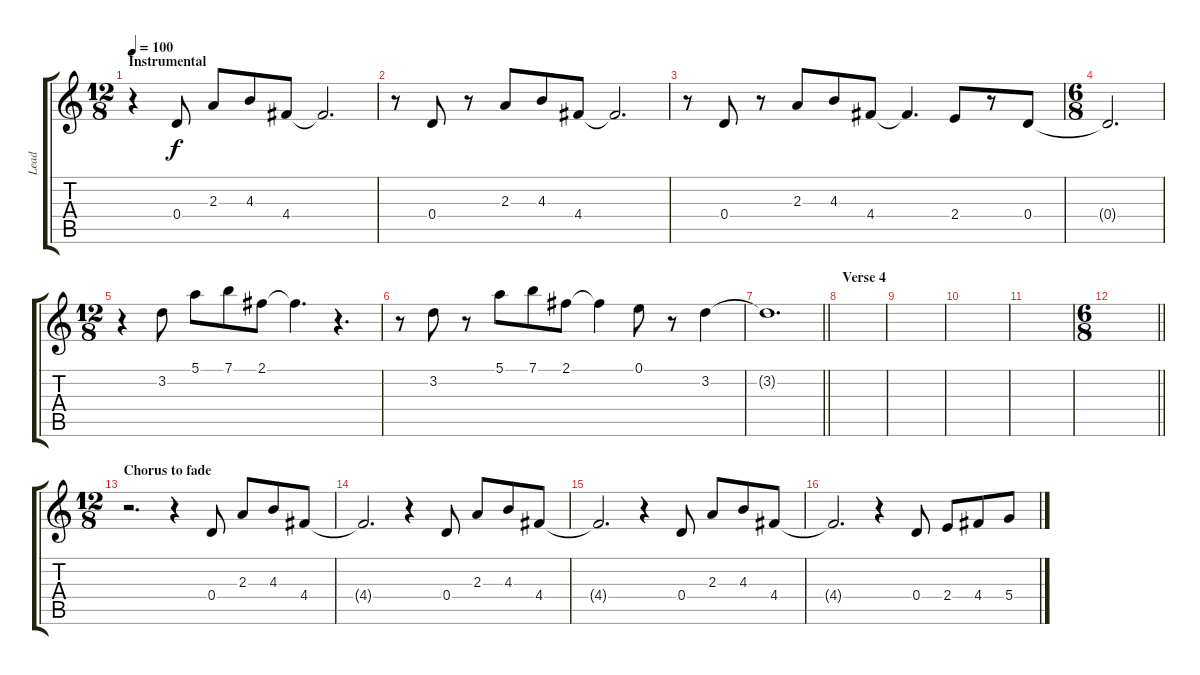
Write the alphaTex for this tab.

\track ("Lead" "Lead") {instrument distortionguitar}
\staff {score tabs}
\tuning (E4 B3 G3 D3 A2 E2) {hide}
\ts (12 8)
\section ("" "Instrumental")
\tempo 100
\clef g2
\ks c
r.4{dy f} 0.4.8 2.3.8 4.3.8 4.4.8 4.4{t}.2{d} |
r.8 0.4.8 r.8 2.3.8 4.3.8 4.4.8 4.4{t}.2{d} |
r.8 0.4.8 r.8 2.3.8 4.3.8 4.4.8 4.4{t}.4{d} 2.4.8 r.8 0.4.8 |
\ts (6 8)
0.4{t}.2{d} |
\ts (12 8)
r.4 3.2.8 5.1.8 7.1.8 2.1.8 2.1{t}.4{d} r.4{d} |
r.8 3.2.8 r.8 5.1.8 7.1.8 2.1.8 2.1{t}.4 0.1.8 r.8 3.2.4 |
\barLineRight lightlight
3.2{t}.1{d} |
\section ("" "Verse 4")
|
|
|
|
\ts (6 8)
\barLineRight lightlight
|
\ts (12 8)
\section ("" "Chorus to fade")
r.2{d volume 2 balance 11} r.4 0.4.8 2.3.8 4.3.8 4.4.8 |
4.4{t}.2{d} r.4 0.4.8 2.3.8 4.3.8 4.4.8 |
4.4{t}.2{d} r.4 0.4.8 2.3.8 4.3.8 4.4.8 |
4.4{t}.2{d} r.4 0.4.8 2.4.8 4.4.8 5.4.8
